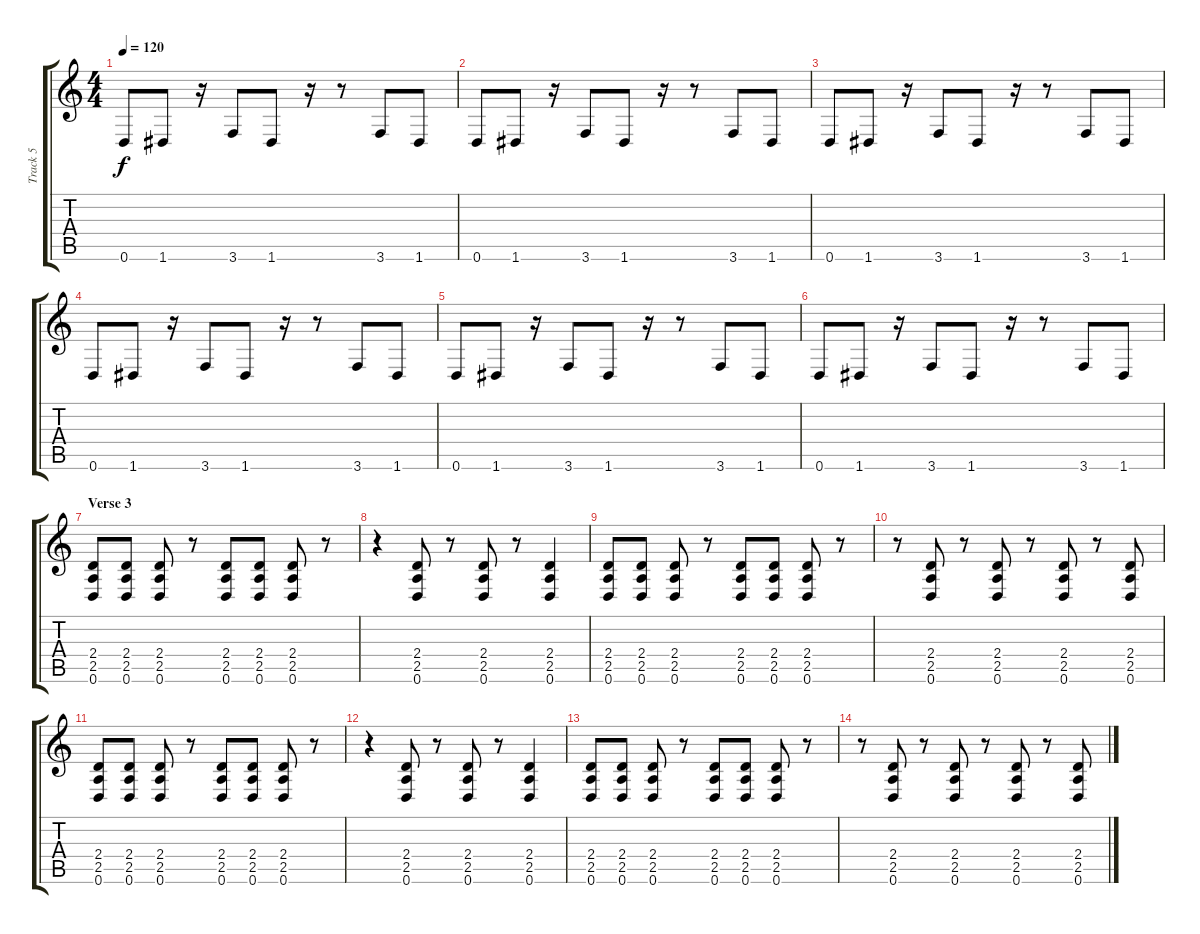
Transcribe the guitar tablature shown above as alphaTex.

\track ("Track 5" "Track 5") {instrument acousticguitarsteel}
\staff {score tabs}
\tuning (D4 A3 F3 C3 G2 D2) {hide}
\ts (4 4)
\tempo 120
\clef g2
\ks c
0.6.8{dy f instrument distortionguitar} 1.6.8 r.16 3.6.8 1.6.8 r.16 r.8 3.6.8 1.6.8 |
0.6.8{instrument distortionguitar} 1.6.8 r.16 3.6.8 1.6.8 r.16 r.8 3.6.8 1.6.8 |
0.6.8{instrument distortionguitar} 1.6.8 r.16 3.6.8 1.6.8 r.16 r.8 3.6.8 1.6.8 |
0.6.8{instrument distortionguitar} 1.6.8 r.16 3.6.8 1.6.8 r.16 r.8 3.6.8 1.6.8 |
0.6.8{instrument distortionguitar} 1.6.8 r.16 3.6.8 1.6.8 r.16 r.8 3.6.8 1.6.8 |
0.6.8{instrument distortionguitar} 1.6.8 r.16 3.6.8 1.6.8 r.16 r.8 3.6.8 1.6.8 |
\section ("" "Verse 3")
(2.4 2.5 0.6).8{instrument distortionguitar} (2.4 2.5 0.6).8 (2.4 2.5 0.6).8 r.8 (2.4 2.5 0.6).8 (2.4 2.5 0.6).8 (2.4 2.5 0.6).8 r.8 |
r.4{instrument distortionguitar} (2.4 2.5 0.6).8 r.8 (2.4 2.5 0.6).8 r.8 (2.4 2.5 0.6).4 |
(2.4 2.5 0.6).8{instrument distortionguitar} (2.4 2.5 0.6).8 (2.4 2.5 0.6).8 r.8 (2.4 2.5 0.6).8 (2.4 2.5 0.6).8 (2.4 2.5 0.6).8 r.8 |
r.8{instrument distortionguitar} (2.4 2.5 0.6).8 r.8 (2.4 2.5 0.6).8 r.8 (2.4 2.5 0.6).8 r.8 (2.4 2.5 0.6).8 |
(2.4 2.5 0.6).8{instrument distortionguitar} (2.4 2.5 0.6).8 (2.4 2.5 0.6).8 r.8 (2.4 2.5 0.6).8 (2.4 2.5 0.6).8 (2.4 2.5 0.6).8 r.8 |
r.4{instrument distortionguitar} (2.4 2.5 0.6).8 r.8 (2.4 2.5 0.6).8 r.8 (2.4 2.5 0.6).4 |
(2.4 2.5 0.6).8{instrument distortionguitar} (2.4 2.5 0.6).8 (2.4 2.5 0.6).8 r.8 (2.4 2.5 0.6).8 (2.4 2.5 0.6).8 (2.4 2.5 0.6).8 r.8 |
r.8{instrument distortionguitar} (2.4 2.5 0.6).8 r.8 (2.4 2.5 0.6).8 r.8 (2.4 2.5 0.6).8 r.8 (2.4 2.5 0.6).8
